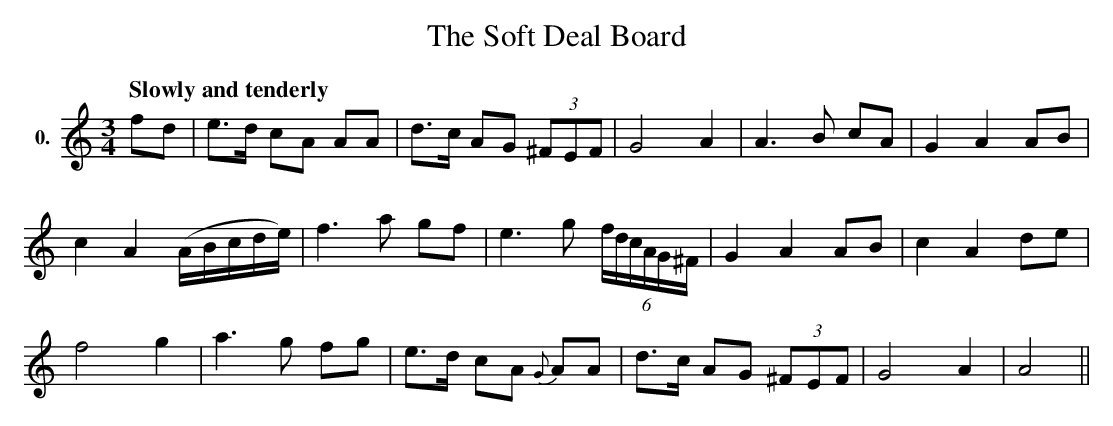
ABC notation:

X:1
T:The Soft Deal Board
M:3/4
L:1/8
Q:"Slowly and tenderly"
K:A Minor
V:1 clef=treble name="0."
[V:1] fd|e>d cA AA|d>c AG (3^FEF|G4 A2|A3B cA|G2A2 AB|
c2A2 (A/B/c/d/e/)|f3a gf|e3g (6f/d/c/A/G/^F/|G2A2 AB|c2A2 de|
f4g2|a3g fg|e>d cA {G}AA|d>c AG (3^FEF| G4 A2|A4||
